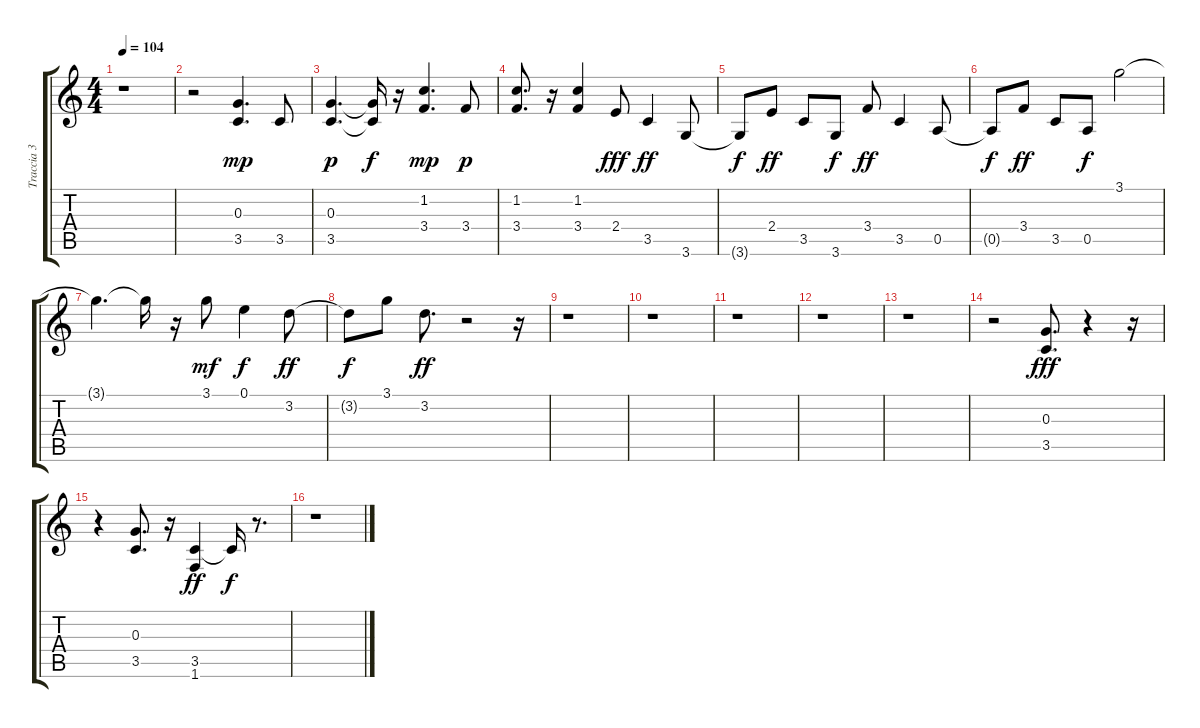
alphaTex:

\track ("Traccia 3" "Traccia 3") {instrument overdrivenguitar}
\staff {score tabs}
\tuning (E4 B3 G3 D3 A2 E2) {hide}
\ts (4 4)
\tempo 104
\clef g2
\ks c
r.1{dy f} |
r.2 (0.3 3.5).4{d dy mp} 3.5.8 |
(0.3 3.5).4{d dy p} (0.3{t} 3.5{t}).16{dy f} r.16 (1.2 3.4).4{d dy mp} 3.4.8{dy p} |
(1.2 3.4).8{d} r.16 (1.2 3.4).4 2.4.8{dy fff} 3.5.4{dy ff} 3.6.8 |
3.6{t}.8{dy f} 2.4.8{dy ff} 3.5.8 3.6.8{dy f} 3.4.8{dy ff} 3.5.4 0.5.8 |
0.5{t}.8{dy f} 3.4.8{dy ff} 3.5.8 0.5.8{dy f} 3.1.2 |
3.1{t}.4{d} 3.1{t}.16 r.16 3.1.8{dy mf} 0.1.4{dy f} 3.2.8{dy ff} |
3.2{t}.8{dy f} 3.1.8 3.2.8{d dy ff} r.2 r.16 |
r.1 |
r.1 |
r.1 |
r.1 |
r.1 |
r.2 (0.3 3.5).8{d dy fff} r.4 r.16 |
r.4 (0.3 3.5).8{d} r.16 (3.5 1.6).4{dy ff} 3.5{t}.16{dy f} r.8{d} |
r.1
